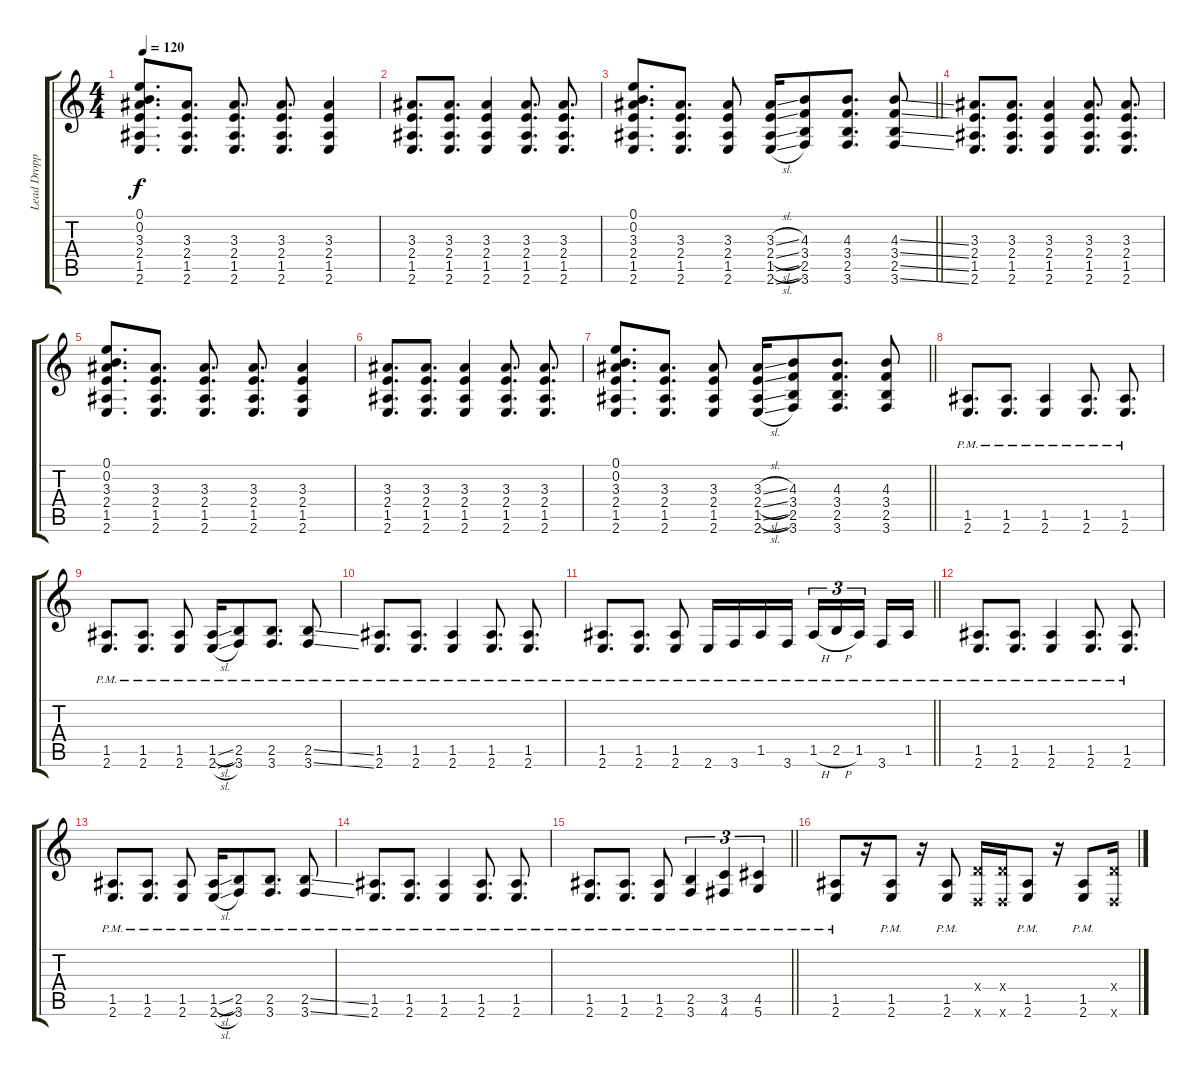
\track ("Lead Dropped D " "Lead Dropp") {instrument distortionguitar}
\staff {score tabs}
\tuning (E4 B3 G3 D3 A2 D2) {hide}
\ts (4 4)
\tempo 120
\clef g2
\ks c
(0.1 0.2 3.3 2.4 1.5 2.6).8{d dy f} (3.3 2.4 1.5 2.6).8{d} (3.3 2.4 1.5 2.6).8{d} (3.3 2.4 1.5 2.6).8{d} (3.3 2.4 1.5 2.6).4 |
(3.3 2.4 1.5 2.6).8{d} (3.3 2.4 1.5 2.6).8{d} (3.3 2.4 1.5 2.6).4 (3.3 2.4 1.5 2.6).8{d} (3.3 2.4 1.5 2.6).8{d} |
\barLineRight lightlight
(0.1 0.2 3.3 2.4 1.5 2.6).8{d} (3.3 2.4 1.5 2.6).8{d} (3.3 2.4 1.5 2.6).8 (3.3{sl} 2.4{sl} 1.5{sl} 2.6{sl}).16 (4.3 3.4 2.5 3.6).8 (4.3 3.4 2.5 3.6).8{d} (4.3{ss} 3.4{ss} 2.5{ss} 3.6{ss}).8 |
(3.3 2.4 1.5 2.6).8{d} (3.3 2.4 1.5 2.6).8{d} (3.3 2.4 1.5 2.6).4 (3.3 2.4 1.5 2.6).8{d} (3.3 2.4 1.5 2.6).8{d} |
(0.1 0.2 3.3 2.4 1.5 2.6).8{d} (3.3 2.4 1.5 2.6).8{d} (3.3 2.4 1.5 2.6).8{d} (3.3 2.4 1.5 2.6).8{d} (3.3 2.4 1.5 2.6).4 |
(3.3 2.4 1.5 2.6).8{d} (3.3 2.4 1.5 2.6).8{d} (3.3 2.4 1.5 2.6).4 (3.3 2.4 1.5 2.6).8{d} (3.3 2.4 1.5 2.6).8{d} |
\barLineRight lightlight
(0.1 0.2 3.3 2.4 1.5 2.6).8{d} (3.3 2.4 1.5 2.6).8{d} (3.3 2.4 1.5 2.6).8 (3.3{sl} 2.4{sl} 1.5{sl} 2.6{sl}).16 (4.3 3.4 2.5 3.6).8 (4.3 3.4 2.5 3.6).8{d} (4.3 3.4 2.5 3.6).8 |
\section ("" "")
(1.5{pm} 2.6{pm}).8{d} (1.5{pm} 2.6{pm}).8{d} (1.5{pm} 2.6{pm}).4 (1.5{pm} 2.6{pm}).8{d} (1.5{pm} 2.6{pm}).8{d} |
(1.5{pm} 2.6{pm}).8{d} (1.5{pm} 2.6{pm}).8{d} (1.5{pm} 2.6{pm}).8 (1.5{sl pm} 2.6{sl pm}).16 (2.5{pm} 3.6{pm}).8 (2.5{pm} 3.6{pm}).8{d} (2.5{ss pm} 3.6{ss pm}).8 |
(1.5{pm} 2.6{pm}).8{d} (1.5{pm} 2.6{pm}).8{d} (1.5{pm} 2.6{pm}).4 (1.5{pm} 2.6{pm}).8{d} (1.5{pm} 2.6{pm}).8{d} |
\barLineRight lightlight
(1.5{pm} 2.6{pm}).8{d} (1.5{pm} 2.6{pm}).8{d} (1.5{pm} 2.6{pm}).8 2.6{pm}.16 3.6{pm}.16 1.5{pm}.16 3.6{pm}.16 1.5{h pm}.16{tu (3 2)} 2.5{h pm}.16{tu (3 2)} 1.5{pm}.16{tu (3 2) beam splitsecondary} 3.6{pm}.16 1.5{pm}.16 |
(1.5{pm} 2.6{pm}).8{d} (1.5{pm} 2.6{pm}).8{d} (1.5{pm} 2.6{pm}).4 (1.5{pm} 2.6{pm}).8{d} (1.5{pm} 2.6{pm}).8{d} |
(1.5{pm} 2.6{pm}).8{d} (1.5{pm} 2.6{pm}).8{d} (1.5{pm} 2.6{pm}).8 (1.5{sl pm} 2.6{sl pm}).16 (2.5{pm} 3.6{pm}).8 (2.5{pm} 3.6{pm}).8{d} (2.5{ss pm} 3.6{ss pm}).8 |
(1.5{pm} 2.6{pm}).8{d} (1.5{pm} 2.6{pm}).8{d} (1.5{pm} 2.6{pm}).4 (1.5{pm} 2.6{pm}).8{d} (1.5{pm} 2.6{pm}).8{d} |
\barLineRight lightlight
(1.5{pm} 2.6{pm}).8{d} (1.5{pm} 2.6{pm}).8{d} (1.5{pm} 2.6{pm}).8 (2.5{pm} 3.6{pm}).4{tu (3 2)} (3.5{pm} 4.6{pm}).4{tu (3 2)} (4.5{pm} 5.6{pm}).4{tu (3 2)} |
\section ("" "")
(1.5{pm} 2.6{pm}).8 r.16 (1.5{pm} 2.6{pm}).8 r.16 (1.5{pm} 2.6{pm}).8 (0.4{x} 0.6{x}).16 (0.4{x} 0.6{x}).16 (1.5{pm} 2.6{pm}).8 r.16 (1.5{pm} 2.6{pm}).8 (0.4{x} 0.6{x}).16
